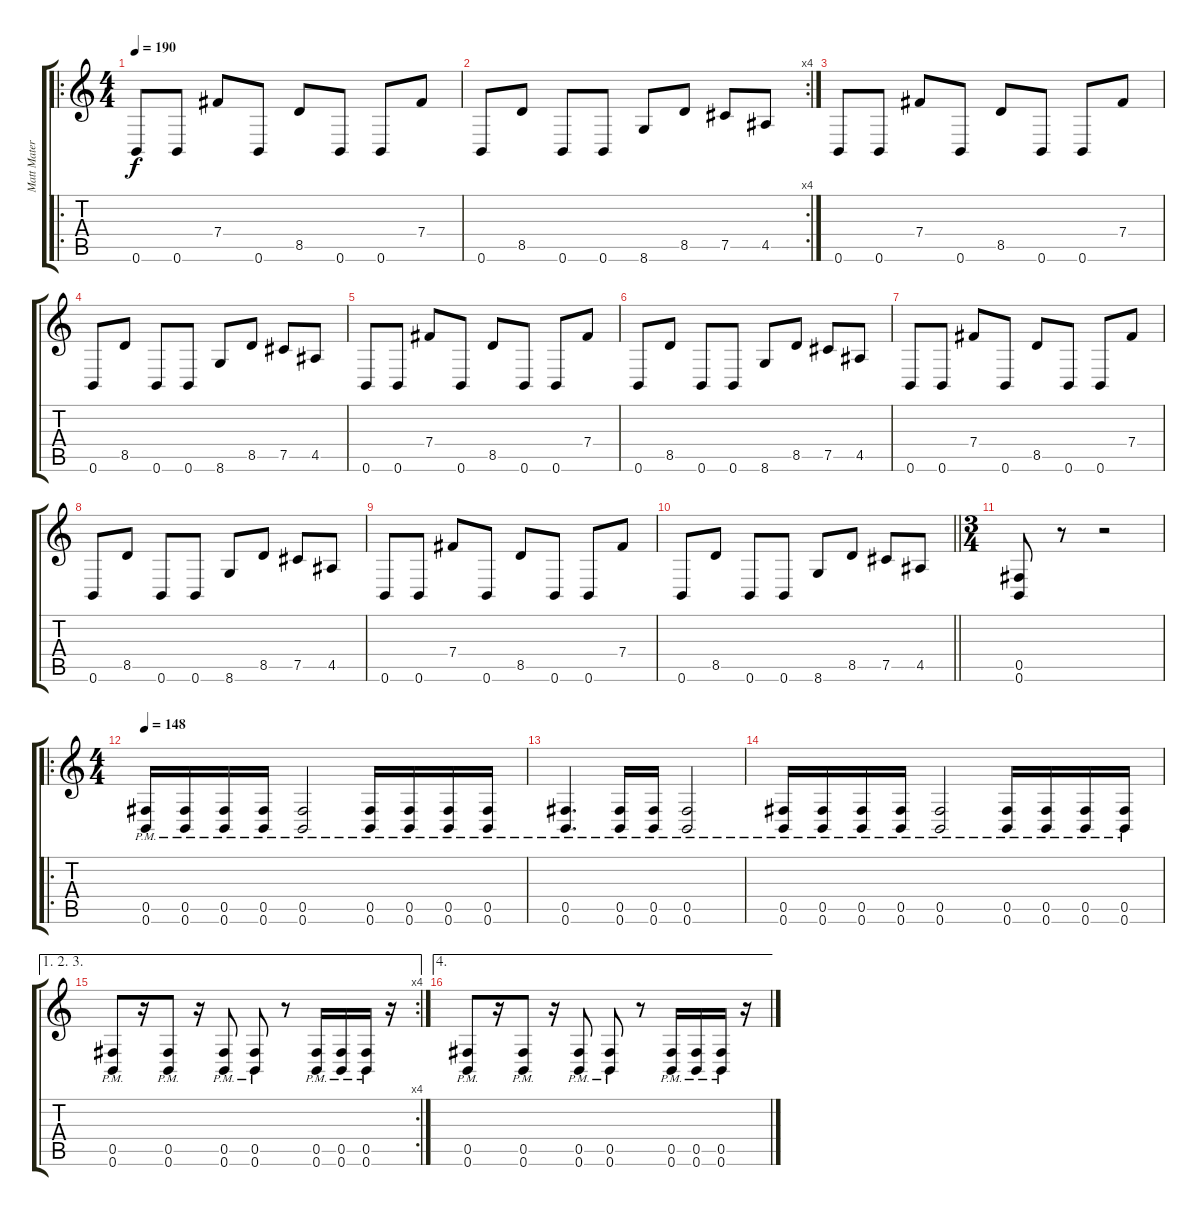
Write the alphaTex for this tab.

\track ("Matt Matera (Guitar R)" "Matt Mater") {instrument overdrivenguitar}
\staff {score tabs}
\tuning (Db4 Ab3 E3 B2 Gb2 B1) {hide}
\ro
\ts (4 4)
\tempo 190
\clef g2
\ks c
0.6.8{dy f} 0.6.8 7.4.8 0.6.8 8.5.8 0.6.8 0.6.8 7.4.8 |
\rc 4
0.6.8 8.5.8 0.6.8 0.6.8 8.6.8 8.5.8 7.5.8 4.5.8 |
0.6.8 0.6.8 7.4.8 0.6.8 8.5.8 0.6.8 0.6.8 7.4.8 |
0.6.8 8.5.8 0.6.8 0.6.8 8.6.8 8.5.8 7.5.8 4.5.8 |
0.6.8 0.6.8 7.4.8 0.6.8 8.5.8 0.6.8 0.6.8 7.4.8 |
0.6.8 8.5.8 0.6.8 0.6.8 8.6.8 8.5.8 7.5.8 4.5.8 |
0.6.8 0.6.8 7.4.8 0.6.8 8.5.8 0.6.8 0.6.8 7.4.8 |
0.6.8 8.5.8 0.6.8 0.6.8 8.6.8 8.5.8 7.5.8 4.5.8 |
0.6.8 0.6.8 7.4.8 0.6.8 8.5.8 0.6.8 0.6.8 7.4.8 |
\barLineRight lightlight
0.6.8 8.5.8 0.6.8 0.6.8 8.6.8 8.5.8 7.5.8 4.5.8 |
\ts (3 4)
(0.5 0.6).8 r.8 r.2 |
\ro
\ts (4 4)
\tempo 148
(0.5{pm} 0.6{pm}).16 (0.5{pm} 0.6{pm}).16 (0.5{pm} 0.6{pm}).16 (0.5{pm} 0.6{pm}).16 (0.5{pm} 0.6{pm}).2 (0.5{pm} 0.6{pm}).16 (0.5{pm} 0.6{pm}).16 (0.5{pm} 0.6{pm}).16 (0.5{pm} 0.6{pm}).16 |
(0.5{pm} 0.6{pm}).4{d} (0.5{pm} 0.6{pm}).16 (0.5{pm} 0.6{pm}).16 (0.5{pm} 0.6{pm}).2 |
(0.5{pm} 0.6{pm}).16 (0.5{pm} 0.6{pm}).16 (0.5{pm} 0.6{pm}).16 (0.5{pm} 0.6{pm}).16 (0.5{pm} 0.6{pm}).2 (0.5{pm} 0.6{pm}).16 (0.5{pm} 0.6{pm}).16 (0.5{pm} 0.6{pm}).16 (0.5{pm} 0.6{pm}).16 |
\ae (1 2 3)
\rc 4
(0.5{pm} 0.6{pm}).8 r.16 (0.5{pm} 0.6{pm}).8 r.16 (0.5{pm} 0.6{pm}).8 (0.5{pm} 0.6{pm}).8 r.8 (0.5{pm} 0.6{pm}).16 (0.5{pm} 0.6{pm}).16 (0.5{pm} 0.6{pm}).16 r.16 |
\ae 4
(0.5{pm} 0.6{pm}).8 r.16 (0.5{pm} 0.6{pm}).8 r.16 (0.5{pm} 0.6{pm}).8 (0.5{pm} 0.6{pm}).8 r.8 (0.5{pm} 0.6{pm}).16 (0.5{pm} 0.6{pm}).16 (0.5{pm} 0.6{pm}).16 r.16
